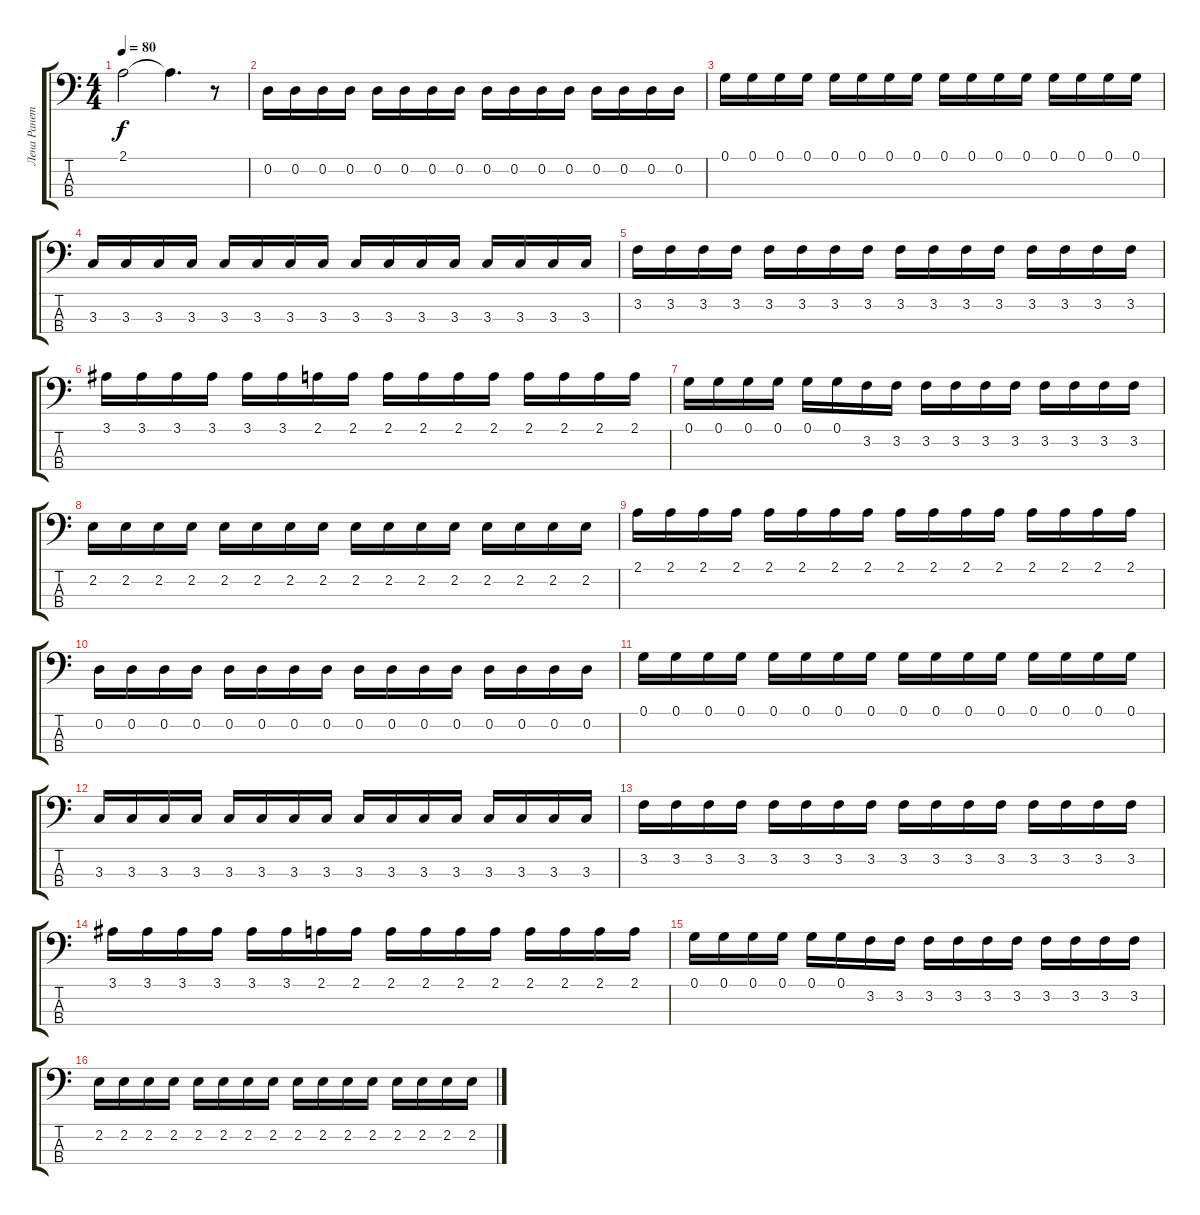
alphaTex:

\track ("Лена Ранетка" "Лена Ранет") {instrument electricbassfinger}
\staff {score tabs}
\tuning (G2 D2 A1 E1) {hide}
\ts (4 4)
\tempo 80
\clef f4
\ks c
2.1.2{dy f} 2.1{t}.4{d} r.8 |
0.2.16 0.2.16 0.2.16 0.2.16 0.2.16 0.2.16 0.2.16 0.2.16 0.2.16 0.2.16 0.2.16 0.2.16 0.2.16 0.2.16 0.2.16 0.2.16 |
0.1.16 0.1.16 0.1.16 0.1.16 0.1.16 0.1.16 0.1.16 0.1.16 0.1.16 0.1.16 0.1.16 0.1.16 0.1.16 0.1.16 0.1.16 0.1.16 |
3.3.16 3.3.16 3.3.16 3.3.16 3.3.16 3.3.16 3.3.16 3.3.16 3.3.16 3.3.16 3.3.16 3.3.16 3.3.16 3.3.16 3.3.16 3.3.16 |
3.2.16 3.2.16 3.2.16 3.2.16 3.2.16 3.2.16 3.2.16 3.2.16 3.2.16 3.2.16 3.2.16 3.2.16 3.2.16 3.2.16 3.2.16 3.2.16 |
3.1.16 3.1.16 3.1.16 3.1.16 3.1.16 3.1.16 2.1.16 2.1.16 2.1.16 2.1.16 2.1.16 2.1.16 2.1.16 2.1.16 2.1.16 2.1.16 |
0.1.16 0.1.16 0.1.16 0.1.16 0.1.16 0.1.16 3.2.16 3.2.16 3.2.16 3.2.16 3.2.16 3.2.16 3.2.16 3.2.16 3.2.16 3.2.16 |
2.2.16 2.2.16 2.2.16 2.2.16 2.2.16 2.2.16 2.2.16 2.2.16 2.2.16 2.2.16 2.2.16 2.2.16 2.2.16 2.2.16 2.2.16 2.2.16 |
2.1.16 2.1.16 2.1.16 2.1.16 2.1.16 2.1.16 2.1.16 2.1.16 2.1.16 2.1.16 2.1.16 2.1.16 2.1.16 2.1.16 2.1.16 2.1.16 |
0.2.16 0.2.16 0.2.16 0.2.16 0.2.16 0.2.16 0.2.16 0.2.16 0.2.16 0.2.16 0.2.16 0.2.16 0.2.16 0.2.16 0.2.16 0.2.16 |
0.1.16 0.1.16 0.1.16 0.1.16 0.1.16 0.1.16 0.1.16 0.1.16 0.1.16 0.1.16 0.1.16 0.1.16 0.1.16 0.1.16 0.1.16 0.1.16 |
3.3.16 3.3.16 3.3.16 3.3.16 3.3.16 3.3.16 3.3.16 3.3.16 3.3.16 3.3.16 3.3.16 3.3.16 3.3.16 3.3.16 3.3.16 3.3.16 |
3.2.16 3.2.16 3.2.16 3.2.16 3.2.16 3.2.16 3.2.16 3.2.16 3.2.16 3.2.16 3.2.16 3.2.16 3.2.16 3.2.16 3.2.16 3.2.16 |
3.1.16 3.1.16 3.1.16 3.1.16 3.1.16 3.1.16 2.1.16 2.1.16 2.1.16 2.1.16 2.1.16 2.1.16 2.1.16 2.1.16 2.1.16 2.1.16 |
0.1.16 0.1.16 0.1.16 0.1.16 0.1.16 0.1.16 3.2.16 3.2.16 3.2.16 3.2.16 3.2.16 3.2.16 3.2.16 3.2.16 3.2.16 3.2.16 |
2.2.16 2.2.16 2.2.16 2.2.16 2.2.16 2.2.16 2.2.16 2.2.16 2.2.16 2.2.16 2.2.16 2.2.16 2.2.16 2.2.16 2.2.16 2.2.16
